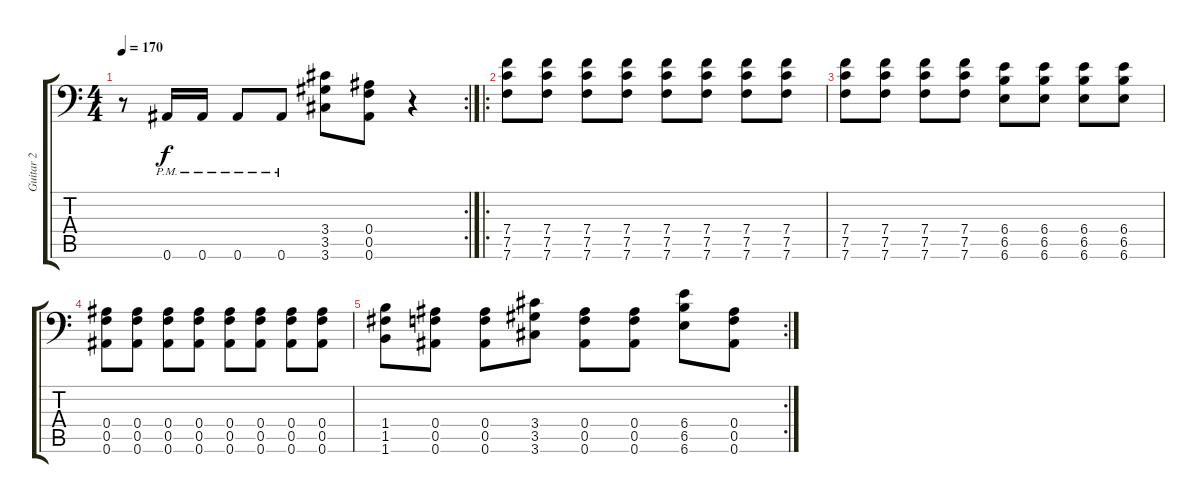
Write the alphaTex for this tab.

\track ("Guitar 2" "Guitar 2") {instrument distortionguitar}
\staff {score tabs}
\tuning (C4 G3 Eb3 Bb2 F2 Bb1) {hide}
\rc 2
\ts (4 4)
\tempo 170
\clef f4
\ks c
r.8{dy f} 0.6{pm}.16 0.6{pm}.16 0.6{pm}.8 0.6{pm}.8 (3.4 3.5 3.6).8 (0.4 0.5 0.6).8 r.4 |
\ro
(7.4 7.5 7.6).8 (7.4 7.5 7.6).8 (7.4 7.5 7.6).8 (7.4 7.5 7.6).8 (7.4 7.5 7.6).8 (7.4 7.5 7.6).8 (7.4 7.5 7.6).8 (7.4 7.5 7.6).8 |
(7.4 7.5 7.6).8 (7.4 7.5 7.6).8 (7.4 7.5 7.6).8 (7.4 7.5 7.6).8 (6.4 6.5 6.6).8 (6.4 6.5 6.6).8 (6.4 6.5 6.6).8 (6.4 6.5 6.6).8 |
(0.4 0.5 0.6).8 (0.4 0.5 0.6).8 (0.4 0.5 0.6).8 (0.4 0.5 0.6).8 (0.4 0.5 0.6).8 (0.4 0.5 0.6).8 (0.4 0.5 0.6).8 (0.4 0.5 0.6).8 |
\rc 2
(1.4 1.5 1.6).8 (0.4 0.5 0.6).8 (0.4 0.5 0.6).8 (3.4 3.5 3.6).8 (0.4 0.5 0.6).8 (0.4 0.5 0.6).8 (6.4 6.5 6.6).8 (0.4 0.5 0.6).8
